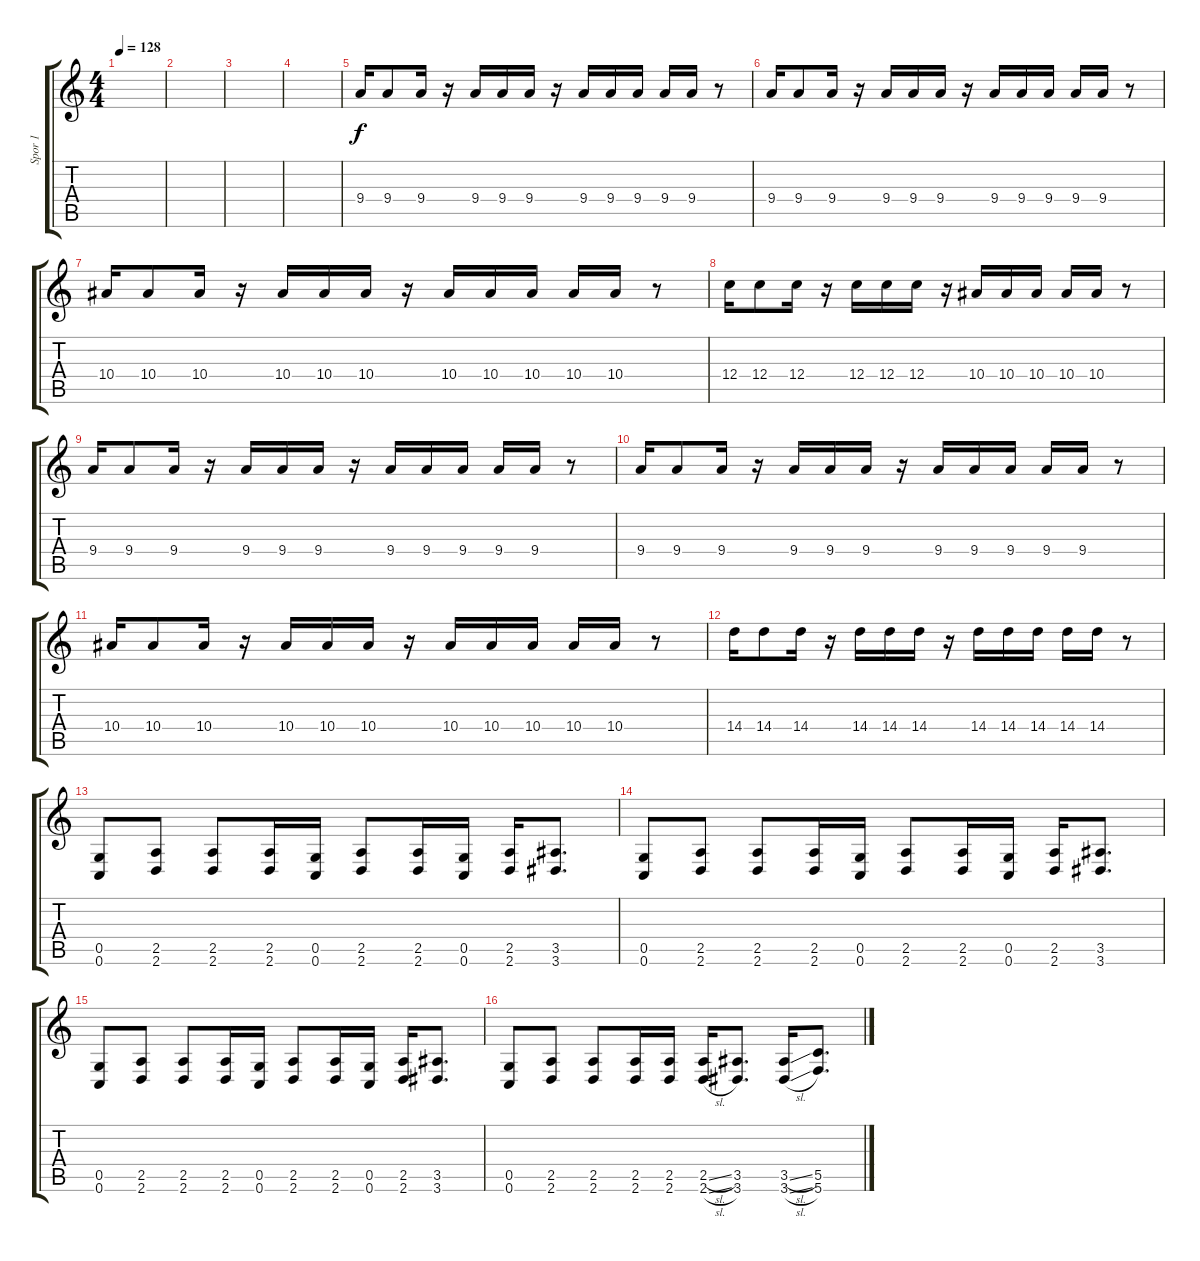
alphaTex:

\track ("Spor 1" "Spor 1") {instrument overdrivenguitar}
\staff {score tabs}
\tuning (D4 A3 F3 C3 G2 C2) {hide}
\ts (4 4)
\tempo 128
\clef g2
\ks c
|
|
|
|
9.4.16{instrument distortionguitar} 9.4.8 9.4.16 r.16 9.4.16 9.4.16 9.4.16 r.16 9.4.16 9.4.16 9.4.16 9.4.16 9.4.16 r.8 |
9.4.16 9.4.8 9.4.16 r.16 9.4.16 9.4.16 9.4.16 r.16 9.4.16 9.4.16 9.4.16 9.4.16 9.4.16 r.8 |
10.4.16 10.4.8 10.4.16 r.16 10.4.16 10.4.16 10.4.16 r.16 10.4.16 10.4.16 10.4.16 10.4.16 10.4.16 r.8 |
12.4.16 12.4.8 12.4.16 r.16 12.4.16 12.4.16 12.4.16 r.16 10.4.16 10.4.16 10.4.16 10.4.16 10.4.16 r.8 |
9.4.16 9.4.8 9.4.16 r.16 9.4.16 9.4.16 9.4.16 r.16 9.4.16 9.4.16 9.4.16 9.4.16 9.4.16 r.8 |
9.4.16 9.4.8 9.4.16 r.16 9.4.16 9.4.16 9.4.16 r.16 9.4.16 9.4.16 9.4.16 9.4.16 9.4.16 r.8 |
10.4.16 10.4.8 10.4.16 r.16 10.4.16 10.4.16 10.4.16 r.16 10.4.16 10.4.16 10.4.16 10.4.16 10.4.16 r.8 |
14.4.16 14.4.8 14.4.16 r.16 14.4.16 14.4.16 14.4.16 r.16 14.4.16 14.4.16 14.4.16 14.4.16 14.4.16 r.8 |
(0.5 0.6).8{instrument overdrivenguitar} (2.5 2.6).8 (2.5 2.6).8 (2.5 2.6).16 (0.5 0.6).16 (2.5 2.6).8 (2.5 2.6).16 (0.5 0.6).16 (2.5 2.6).16 (3.5 3.6).8{d} |
(0.5 0.6).8 (2.5 2.6).8 (2.5 2.6).8 (2.5 2.6).16 (0.5 0.6).16 (2.5 2.6).8 (2.5 2.6).16 (0.5 0.6).16 (2.5 2.6).16 (3.5 3.6).8{d} |
(0.5 0.6).8 (2.5 2.6).8 (2.5 2.6).8 (2.5 2.6).16 (0.5 0.6).16 (2.5 2.6).8 (2.5 2.6).16 (0.5 0.6).16 (2.5 2.6).16 (3.5 3.6).8{d} |
(0.5 0.6).8 (2.5 2.6).8 (2.5 2.6).8 (2.5 2.6).16 (2.5 2.6).16 (2.5{sl} 2.6{sl}).16 (3.5 3.6).8{d} (3.5{sl} 3.6{sl}).16 (5.5 5.6).8{d}
